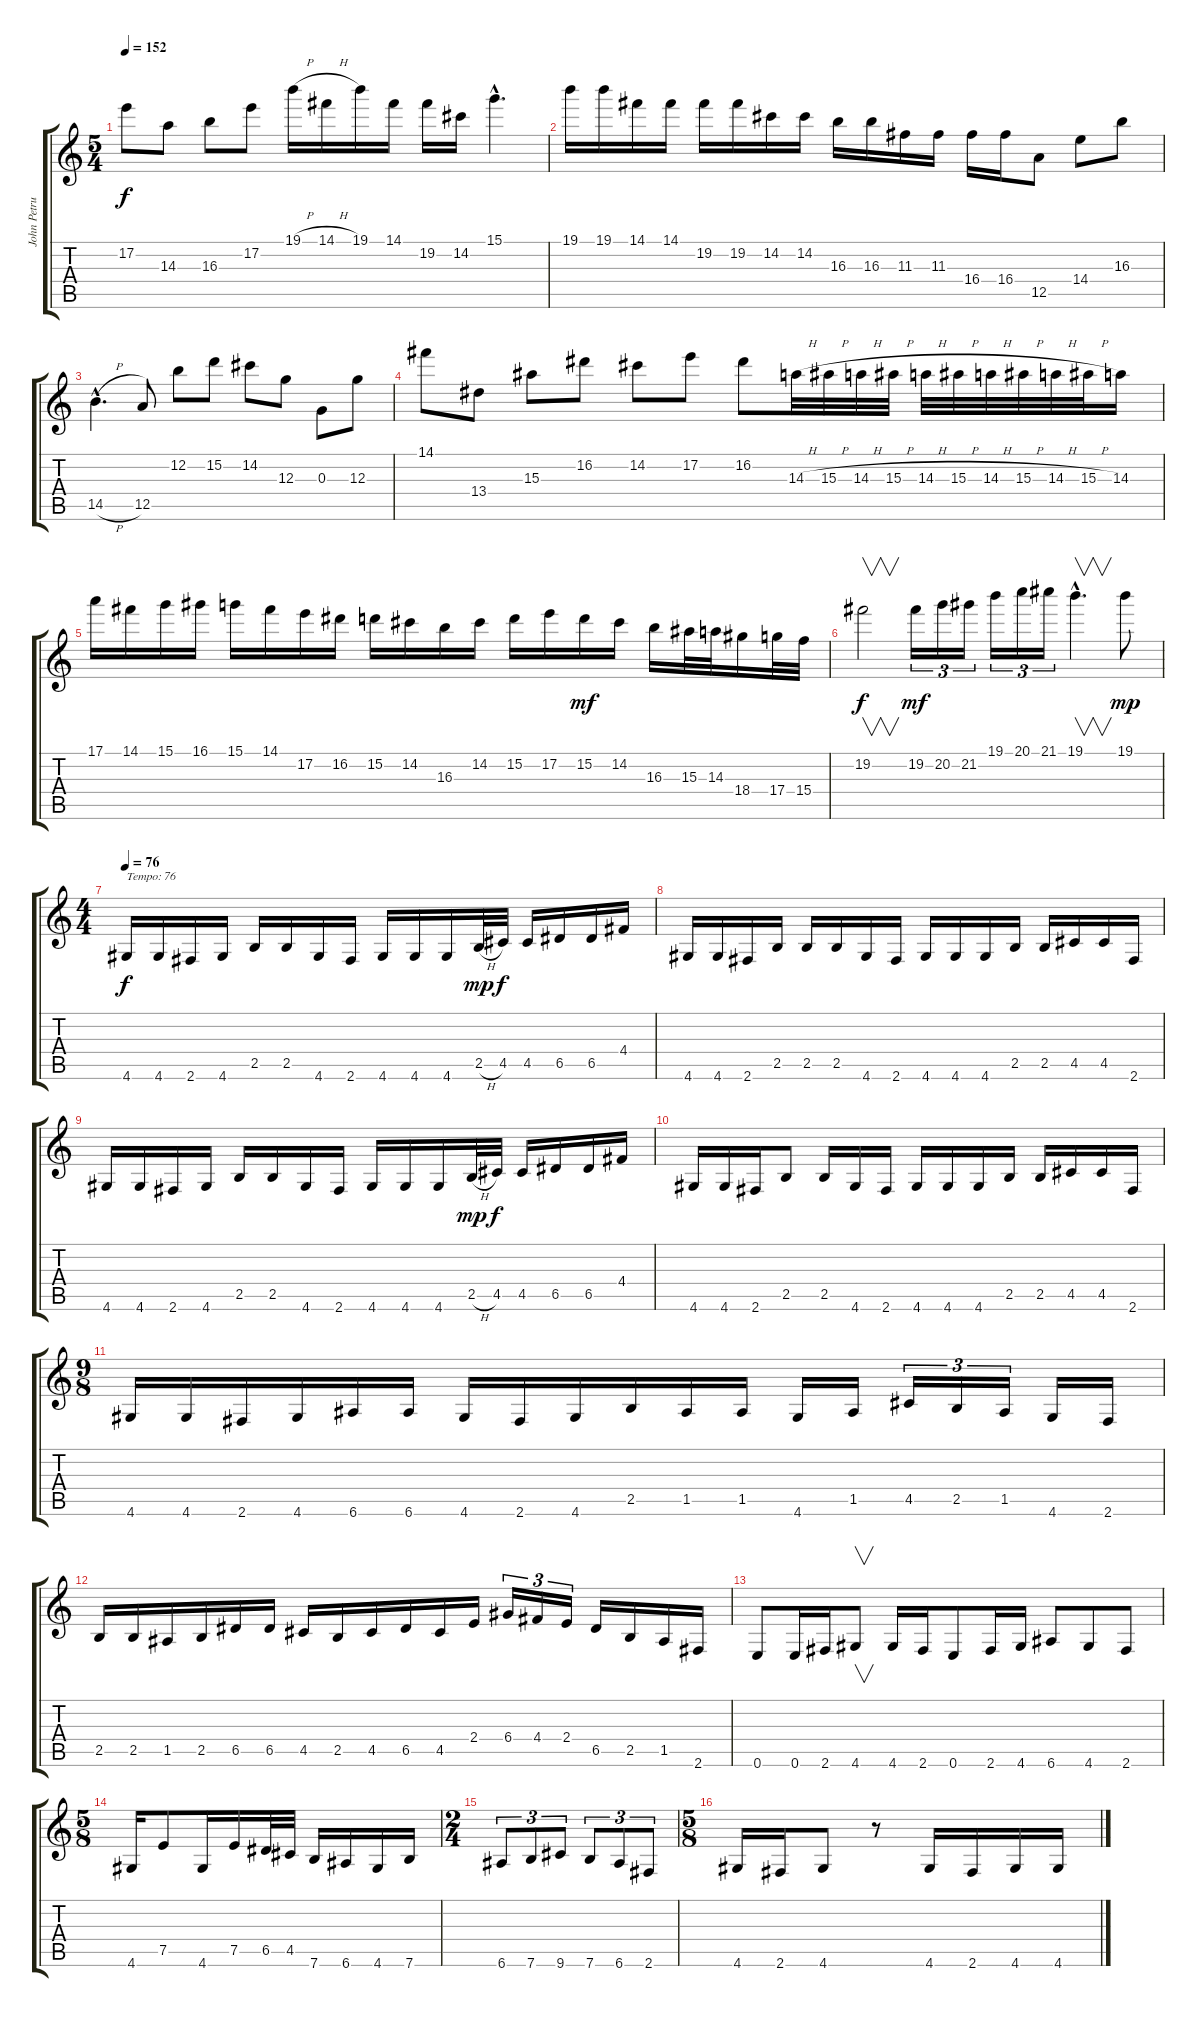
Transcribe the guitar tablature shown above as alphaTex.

\track ("John Petrucci - 6 Strings Guitar" "John Petru") {instrument distortionguitar}
\staff {score tabs}
\tuning (E4 B3 G3 D3 A2 E2) {hide}
\ts (5 4)
\tempo 152
\clef g2
\ks c
17.2.8{dy f} 14.3.8 16.3.8 17.2.8 19.1{h}.16 14.1{h}.16 19.1.16 14.1.16 19.2.16 14.2.16 15.1{hac}.4{d} |
19.1.16 19.1.16 14.1.16 14.1.16 19.2.16 19.2.16 14.2.16 14.2.16 16.3.16 16.3.16 11.3.16 11.3.16 16.4.16 16.4.16 12.5.8 14.4.8 16.3.8 |
14.5{h hac}.4{d} 12.5.8 12.2.8 15.2.8 14.2.8 12.3.8 0.3.8 12.3.8 |
14.1.8 13.4.8 15.3.8 16.2.8 14.2.8 17.2.8 16.2.8 14.3{h}.32 15.3{h}.32 14.3{h}.32 15.3{h}.32 14.3{h}.32 15.3{h}.32 14.3{h}.32 15.3{h}.32 14.3{h}.32 15.3{h}.32 14.3.16 |
17.1.16 14.1.16 15.1.16 16.1.16 15.1.16 14.1.16 17.2.16 16.2.16 15.2.16 14.2.16 16.3.16 14.2.16 15.2.16 17.2.16 15.2.16{dy mf} 14.2.16 16.3.16 15.3.32 14.3.32 18.4.16 17.4.32 15.4.32 |
19.2.2{v dy f} 19.2.16{tu (3 2) dy mf} 20.2.16{tu (3 2)} 21.2.16{tu (3 2)} 19.1.16{tu (3 2)} 20.1.16{tu (3 2)} 21.1.16{tu (3 2)} 19.1{hac}.4{v d} 19.1.8{dy mp} |
\ts (4 4)
\tempo 76
4.6.16{txt "Tempo: 76" dy f} 4.6.16 2.6.16 4.6.16 2.5.16 2.5.16 4.6.16 2.6.16 4.6.16 4.6.16 4.6.16 2.5{h}.32{dy mp} 4.5.32{dy f} 4.5.16 6.5.16 6.5.16 4.4.16 |
4.6.16 4.6.16 2.6.16 2.5.16 2.5.16 2.5.16 4.6.16 2.6.16 4.6.16 4.6.16 4.6.16 2.5.16 2.5.16 4.5.16 4.5.16 2.6.16 |
4.6.16 4.6.16 2.6.16 4.6.16 2.5.16 2.5.16 4.6.16 2.6.16 4.6.16 4.6.16 4.6.16 2.5{h}.32{dy mp} 4.5.32{dy f} 4.5.16 6.5.16 6.5.16 4.4.16 |
4.6.16 4.6.16 2.6.16 2.5.8 2.5.16 4.6.16 2.6.16 4.6.16 4.6.16 4.6.16 2.5.16 2.5.16 4.5.16 4.5.16 2.6.16 |
\ts (9 8)
4.6.16 4.6.16 2.6.16 4.6.16 6.6.16 6.6.16 4.6.16 2.6.16 4.6.16 2.5.16 1.5.16 1.5.16 4.6.16 1.5.16 4.5.16{tu (3 2)} 2.5.16{tu (3 2)} 1.5.16{tu (3 2)} 4.6.16 2.6.16 |
2.5.16 2.5.16 1.5.16 2.5.16 6.5.16 6.5.16 4.5.16 2.5.16 4.5.16 6.5.16 4.5.16 2.4.16 6.4.16{tu (3 2)} 4.4.16{tu (3 2)} 2.4.16{tu (3 2)} 6.5.16 2.5.16 1.5.16 2.6.16 |
0.6.8 0.6.16 2.6.16 4.6.8{v} 4.6.16 2.6.16 0.6.8 2.6.16 4.6.16 6.6.8 4.6.8 2.6.8 |
\ts (5 8)
4.6.16 7.5.8 4.6.16 7.5.16 6.5.32 4.5.32 7.6.16 6.6.16 4.6.16 7.6.16 |
\ts (2 4)
6.6.8{tu (3 2)} 7.6.8{tu (3 2)} 9.6.8{tu (3 2)} 7.6.8{tu (3 2)} 6.6.8{tu (3 2)} 2.6.8{tu (3 2)} |
\ts (5 8)
4.6.16 2.6.16 4.6.8 r.8 4.6.16 2.6.16 4.6.16 4.6.16
